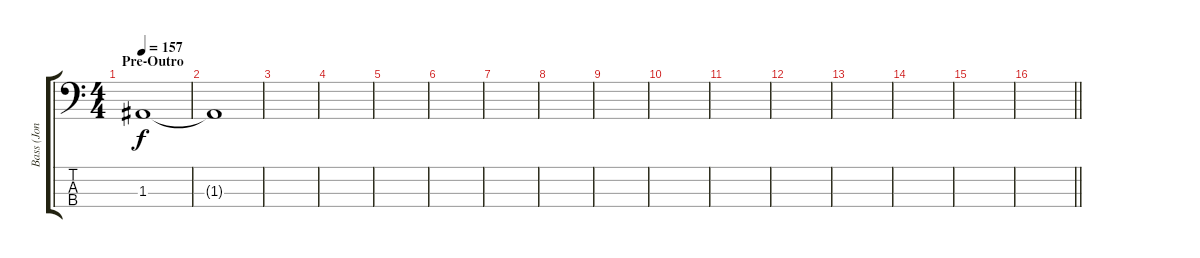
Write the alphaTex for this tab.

\track ("Bass (Jon Walker)" "Bass (Jon ") {instrument electricbassfinger}
\staff {score tabs}
\tuning (G2 D2 A1 E1) {hide}
\ts (4 4)
\section ("" "Pre-Outro")
\tempo 157
\clef f4
\ks c
1.3.1{dy f} |
1.3{t}.1 |
|
|
|
|
|
|
|
|
|
|
|
|
|
\barLineRight lightlight
